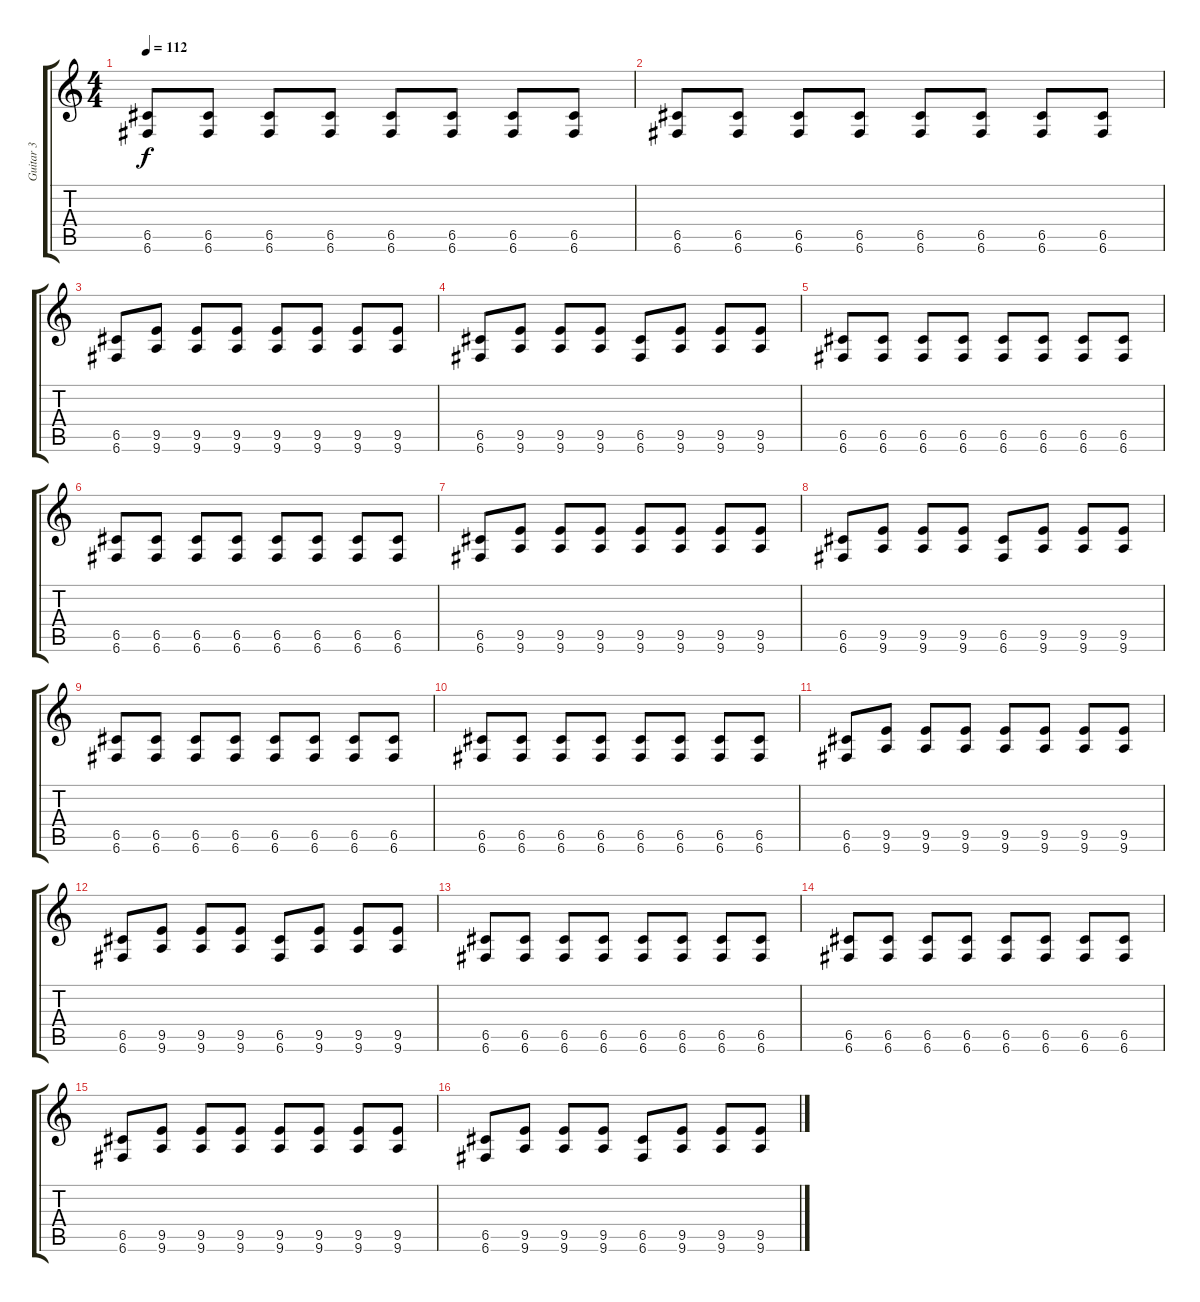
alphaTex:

\track ("Guitar 3" "Guitar 3") {instrument distortionguitar}
\staff {score tabs}
\tuning (D4 A3 F3 C3 G2 C2) {hide}
\ts (4 4)
\tempo 112
\clef g2
\ks c
(6.5 6.6).8{dy f} (6.5 6.6).8 (6.5 6.6).8 (6.5 6.6).8 (6.5 6.6).8 (6.5 6.6).8 (6.5 6.6).8 (6.5 6.6).8 |
(6.5 6.6).8 (6.5 6.6).8 (6.5 6.6).8 (6.5 6.6).8 (6.5 6.6).8 (6.5 6.6).8 (6.5 6.6).8 (6.5 6.6).8 |
(6.5 6.6).8 (9.5 9.6).8 (9.5 9.6).8 (9.5 9.6).8 (9.5 9.6).8 (9.5 9.6).8 (9.5 9.6).8 (9.5 9.6).8 |
(6.5 6.6).8 (9.5 9.6).8 (9.5 9.6).8 (9.5 9.6).8 (6.5 6.6).8 (9.5 9.6).8 (9.5 9.6).8 (9.5 9.6).8 |
(6.5 6.6).8 (6.5 6.6).8 (6.5 6.6).8 (6.5 6.6).8 (6.5 6.6).8 (6.5 6.6).8 (6.5 6.6).8 (6.5 6.6).8 |
(6.5 6.6).8 (6.5 6.6).8 (6.5 6.6).8 (6.5 6.6).8 (6.5 6.6).8 (6.5 6.6).8 (6.5 6.6).8 (6.5 6.6).8 |
(6.5 6.6).8 (9.5 9.6).8 (9.5 9.6).8 (9.5 9.6).8 (9.5 9.6).8 (9.5 9.6).8 (9.5 9.6).8 (9.5 9.6).8 |
(6.5 6.6).8 (9.5 9.6).8 (9.5 9.6).8 (9.5 9.6).8 (6.5 6.6).8 (9.5 9.6).8 (9.5 9.6).8 (9.5 9.6).8 |
(6.5 6.6).8 (6.5 6.6).8 (6.5 6.6).8 (6.5 6.6).8 (6.5 6.6).8 (6.5 6.6).8 (6.5 6.6).8 (6.5 6.6).8 |
(6.5 6.6).8 (6.5 6.6).8 (6.5 6.6).8 (6.5 6.6).8 (6.5 6.6).8 (6.5 6.6).8 (6.5 6.6).8 (6.5 6.6).8 |
(6.5 6.6).8 (9.5 9.6).8 (9.5 9.6).8 (9.5 9.6).8 (9.5 9.6).8 (9.5 9.6).8 (9.5 9.6).8 (9.5 9.6).8 |
(6.5 6.6).8 (9.5 9.6).8 (9.5 9.6).8 (9.5 9.6).8 (6.5 6.6).8 (9.5 9.6).8 (9.5 9.6).8 (9.5 9.6).8 |
(6.5 6.6).8 (6.5 6.6).8 (6.5 6.6).8 (6.5 6.6).8 (6.5 6.6).8 (6.5 6.6).8 (6.5 6.6).8 (6.5 6.6).8 |
(6.5 6.6).8 (6.5 6.6).8 (6.5 6.6).8 (6.5 6.6).8 (6.5 6.6).8 (6.5 6.6).8 (6.5 6.6).8 (6.5 6.6).8 |
(6.5 6.6).8 (9.5 9.6).8 (9.5 9.6).8 (9.5 9.6).8 (9.5 9.6).8 (9.5 9.6).8 (9.5 9.6).8 (9.5 9.6).8 |
(6.5 6.6).8 (9.5 9.6).8 (9.5 9.6).8 (9.5 9.6).8 (6.5 6.6).8 (9.5 9.6).8 (9.5 9.6).8 (9.5 9.6).8
